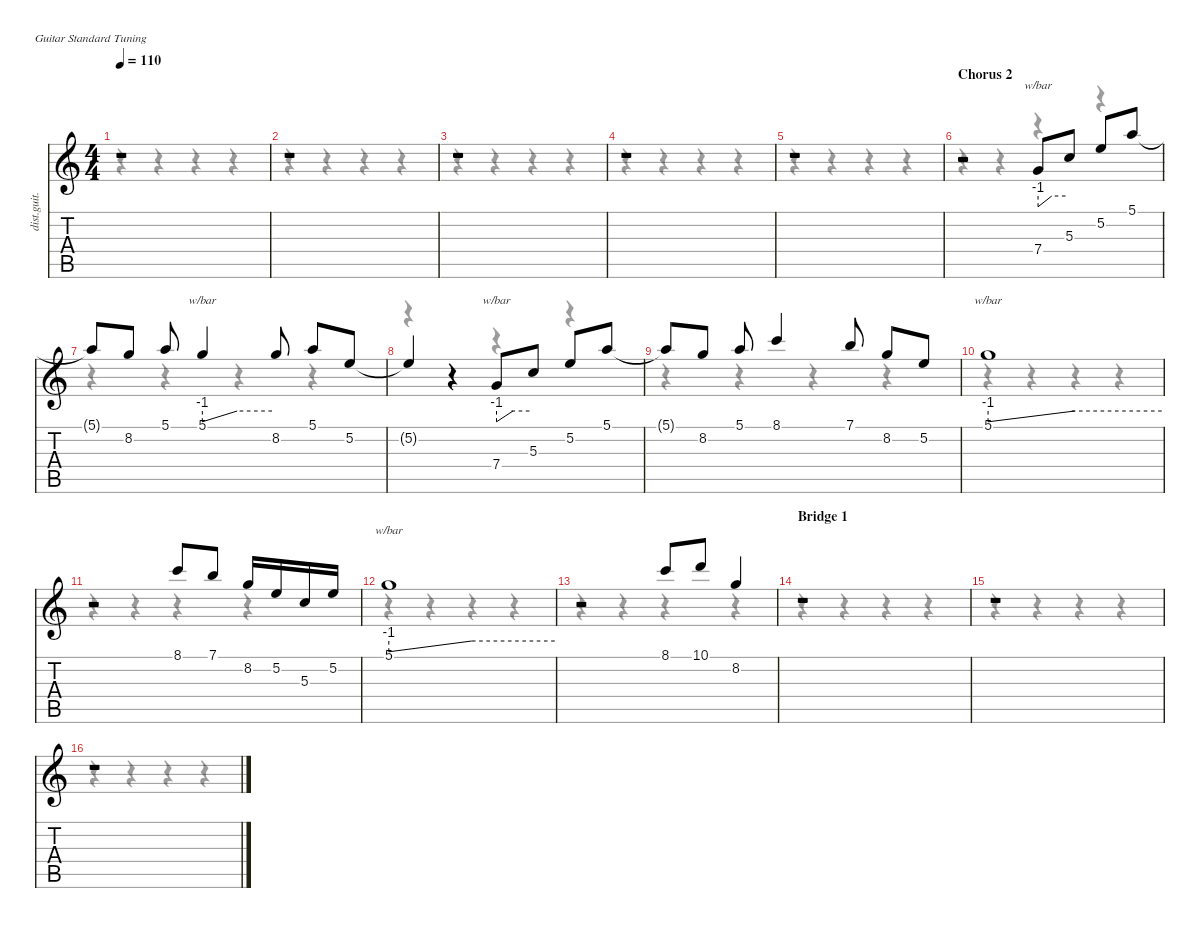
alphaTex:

\defaultSystemsLayout 4
\hideDynamics
\bracketExtendMode nobrackets
\otherSystemsTrackNameOrientation horizontal
\track ("Gtr Solo" "dist.guit.") {instrument distortionguitar}
\staff {score tabs}
\tuning (E4 B3 G3 D3 A2 E2)
\voice
\ts (4 4)
\tempo 110
\clef g2
\ks c
r.1{dy f} |
r.1 |
r.1 |
r.1 |
r.1 |
\section ("" "Chorus 2")
r.2 7.4.8{tbe (custom default 0 -4 30 0 30 0 60 0)} 5.3.8 5.2.8 5.1.8 |
5.1{t}.8 8.2.8 5.1.8 5.1.4{tbe (custom default 0 -4 30 0 30 0 60 0)} 8.2.8 5.1.8 5.2.8 |
5.2{t}.4 r.4 7.4.8{tbe (custom default 0 -4 30 0 30 0 60 0)} 5.3.8 5.2.8 5.1.8 |
5.1{t}.8 8.2.8 5.1.8 8.1.4 7.1.8 8.2.8 5.2.8 |
5.1.1{tbe (custom default 0 -4 30 0 30 0 60 0)} |
r.2 8.1.8 7.1.8 8.2.16 5.2.16 5.3.16 5.2.16 |
5.1.1{tbe (custom default 0 -4 30 0 30 0 60 0)} |
r.2 8.1.8 10.1.8 8.2.4 |
\section ("" "Bridge 1")
r.1 |
r.1 |
r.1
\voice
\clef g2
\ottava regular
\simile none
\ks c
r.4{dy mf} r.4 r.4 r.4 |
r.4 r.4 r.4 r.4 |
r.4 r.4 r.4 r.4 |
r.4 r.4 r.4 r.4 |
r.4 r.4 r.4 r.4 |
r.4 r.4 r.4 r.4 |
r.4 r.4 r.4 r.4 |
r.4 r.4 r.4 r.4 |
r.4 r.4 r.4 r.4 |
r.4 r.4 r.4 r.4 |
r.4 r.4 r.4 r.4 |
r.4 r.4 r.4 r.4 |
r.4 r.4 r.4 r.4 |
r.4 r.4 r.4 r.4 |
r.4 r.4 r.4 r.4 |
r.4 r.4 r.4 r.4
